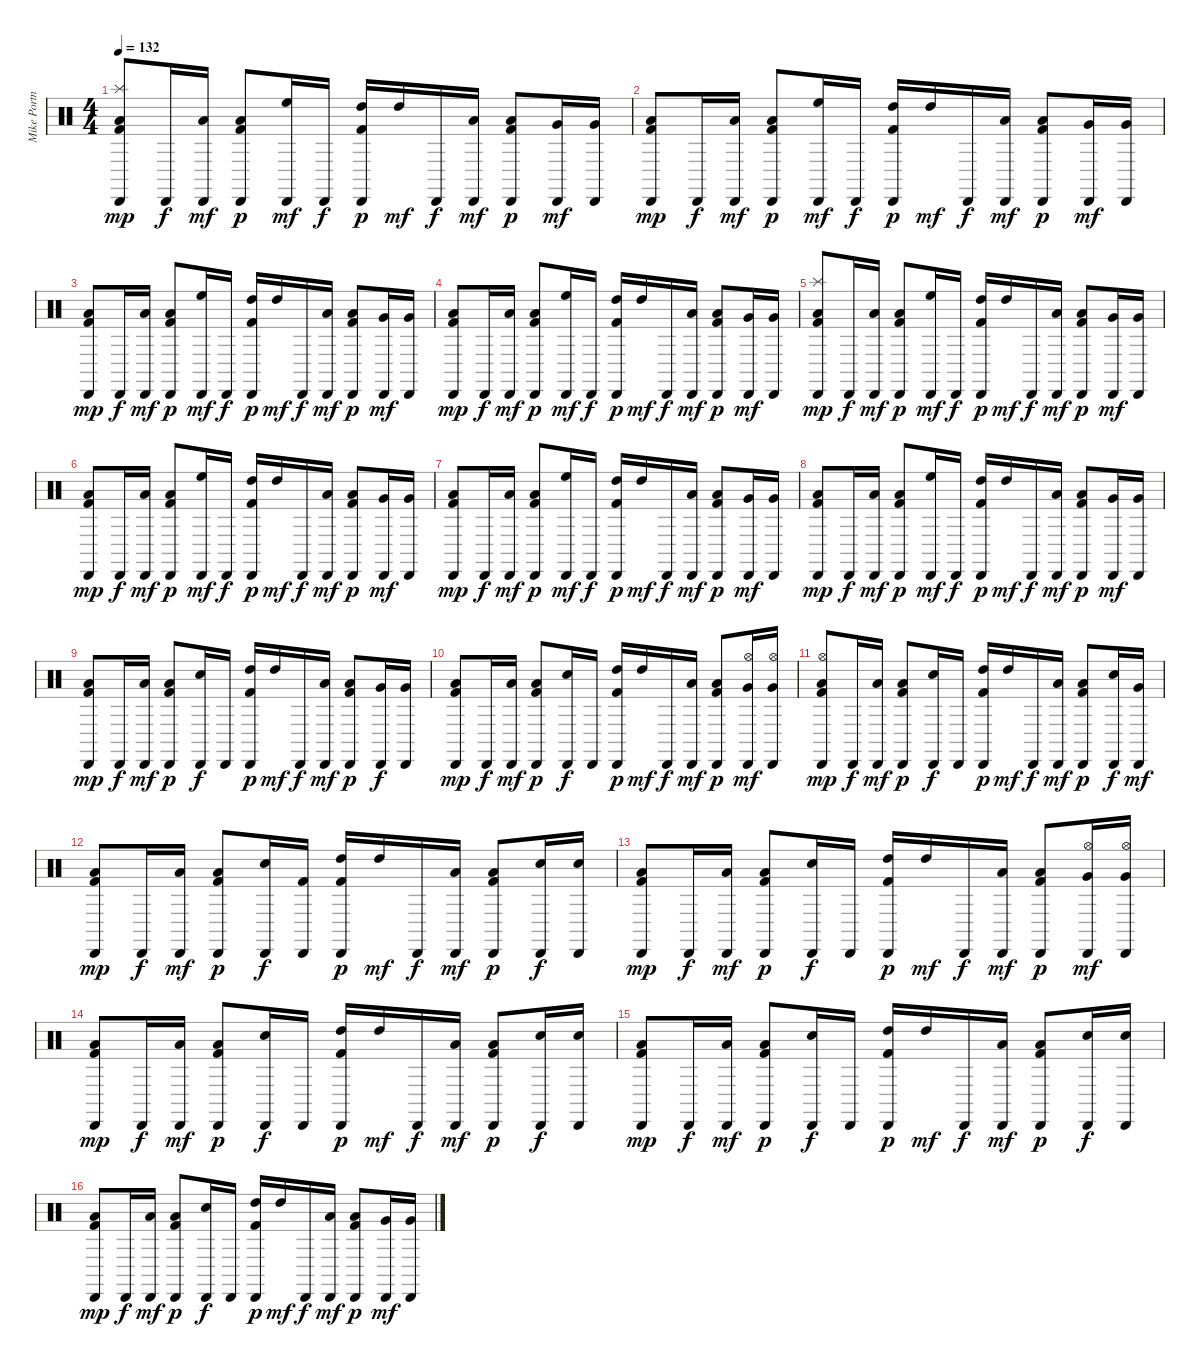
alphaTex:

\track ("Mike Portnoy" "Mike Portn") {instrument percussion}
\staff {score}
\articulation defaults
\ts (4 4)
\tempo 132
\clef neutral
\ks c
("Cabasa (hit)" "Splash (hit)" "Low Floor Tom (hit)" "Kick (hit) 2").8{dy mp} "Cabasa (hit)".16{dy f} ("Cabasa (hit)" "Low Floor Tom (hit)").16{dy mf} ("Cabasa (hit)" "Low Floor Tom (hit)" "Kick (hit) 2").8{dy p} ("Cabasa (hit)" "High Floor Tom (hit)").16{dy mf} "Cabasa (hit)".16{dy f} ("Cabasa (hit)" "High Tom (hit)" "Kick (hit) 2").16{dy p} "High Tom (hit)".16{dy mf} "Cabasa (hit)".16{dy f} ("Cabasa (hit)" "Low Tom (hit)").16{dy mf} ("Cabasa (hit)" "Low Tom (hit)" "Kick (hit) 2").8{dy p} ("Cabasa (hit)" "Very Low Tom (hit)").16{dy mf} ("Cabasa (hit)" "Very Low Tom (hit)").16 |
("Cabasa (hit)" "Low Floor Tom (hit)" "Kick (hit) 2").8{dy mp} "Cabasa (hit)".16{dy f} ("Cabasa (hit)" "Low Floor Tom (hit)").16{dy mf} ("Cabasa (hit)" "Low Floor Tom (hit)" "Kick (hit) 2").8{dy p} ("Cabasa (hit)" "High Floor Tom (hit)").16{dy mf} "Cabasa (hit)".16{dy f} ("Cabasa (hit)" "High Tom (hit)" "Kick (hit) 2").16{dy p} "High Tom (hit)".16{dy mf} "Cabasa (hit)".16{dy f} ("Cabasa (hit)" "Low Tom (hit)").16{dy mf} ("Cabasa (hit)" "Low Tom (hit)" "Kick (hit) 2").8{dy p} ("Cabasa (hit)" "Very Low Tom (hit)").16{dy mf} ("Cabasa (hit)" "Very Low Tom (hit)").16 |
("Cabasa (hit)" "Low Floor Tom (hit)" "Kick (hit) 2").8{dy mp} "Cabasa (hit)".16{dy f} ("Cabasa (hit)" "Low Floor Tom (hit)").16{dy mf} ("Cabasa (hit)" "Low Floor Tom (hit)" "Kick (hit) 2").8{dy p} ("Cabasa (hit)" "High Floor Tom (hit)").16{dy mf} "Cabasa (hit)".16{dy f} ("Cabasa (hit)" "High Tom (hit)" "Kick (hit) 2").16{dy p} "High Tom (hit)".16{dy mf} "Cabasa (hit)".16{dy f} ("Cabasa (hit)" "Low Tom (hit)").16{dy mf} ("Cabasa (hit)" "Low Tom (hit)" "Kick (hit) 2").8{dy p} ("Cabasa (hit)" "Very Low Tom (hit)").16{dy mf} ("Cabasa (hit)" "Very Low Tom (hit)").16 |
("Cabasa (hit)" "Low Floor Tom (hit)" "Kick (hit) 2").8{dy mp} "Cabasa (hit)".16{dy f} ("Cabasa (hit)" "Low Floor Tom (hit)").16{dy mf} ("Cabasa (hit)" "Low Floor Tom (hit)" "Kick (hit) 2").8{dy p} ("Cabasa (hit)" "High Floor Tom (hit)").16{dy mf} "Cabasa (hit)".16{dy f} ("Cabasa (hit)" "High Tom (hit)" "Kick (hit) 2").16{dy p} "High Tom (hit)".16{dy mf} "Cabasa (hit)".16{dy f} ("Cabasa (hit)" "Low Tom (hit)").16{dy mf} ("Cabasa (hit)" "Low Tom (hit)" "Kick (hit) 2").8{dy p} ("Cabasa (hit)" "Very Low Tom (hit)").16{dy mf} ("Cabasa (hit)" "Very Low Tom (hit)").16 |
("Cabasa (hit)" "Splash (hit)" "Low Floor Tom (hit)" "Kick (hit) 2").8{dy mp} "Cabasa (hit)".16{dy f} ("Cabasa (hit)" "Low Floor Tom (hit)").16{dy mf} ("Cabasa (hit)" "Low Floor Tom (hit)" "Kick (hit) 2").8{dy p} ("Cabasa (hit)" "High Floor Tom (hit)").16{dy mf} "Cabasa (hit)".16{dy f} ("Cabasa (hit)" "High Tom (hit)" "Kick (hit) 2").16{dy p} "High Tom (hit)".16{dy mf} "Cabasa (hit)".16{dy f} ("Cabasa (hit)" "Low Tom (hit)").16{dy mf} ("Cabasa (hit)" "Low Tom (hit)" "Kick (hit) 2").8{dy p} ("Cabasa (hit)" "Very Low Tom (hit)").16{dy mf} ("Cabasa (hit)" "Very Low Tom (hit)").16 |
("Cabasa (hit)" "Low Floor Tom (hit)" "Kick (hit) 2").8{dy mp} "Cabasa (hit)".16{dy f} ("Cabasa (hit)" "Low Floor Tom (hit)").16{dy mf} ("Cabasa (hit)" "Low Floor Tom (hit)" "Kick (hit) 2").8{dy p} ("Cabasa (hit)" "High Floor Tom (hit)").16{dy mf} "Cabasa (hit)".16{dy f} ("Cabasa (hit)" "High Tom (hit)" "Kick (hit) 2").16{dy p} "High Tom (hit)".16{dy mf} "Cabasa (hit)".16{dy f} ("Cabasa (hit)" "Low Tom (hit)").16{dy mf} ("Cabasa (hit)" "Low Tom (hit)" "Kick (hit) 2").8{dy p} ("Cabasa (hit)" "Very Low Tom (hit)").16{dy mf} ("Cabasa (hit)" "Very Low Tom (hit)").16 |
("Cabasa (hit)" "Low Floor Tom (hit)" "Kick (hit) 2").8{dy mp} "Cabasa (hit)".16{dy f} ("Cabasa (hit)" "Low Floor Tom (hit)").16{dy mf} ("Cabasa (hit)" "Low Floor Tom (hit)" "Kick (hit) 2").8{dy p} ("Cabasa (hit)" "High Floor Tom (hit)").16{dy mf} "Cabasa (hit)".16{dy f} ("Cabasa (hit)" "High Tom (hit)" "Kick (hit) 2").16{dy p} "High Tom (hit)".16{dy mf} "Cabasa (hit)".16{dy f} ("Cabasa (hit)" "Low Tom (hit)").16{dy mf} ("Cabasa (hit)" "Low Tom (hit)" "Kick (hit) 2").8{dy p} ("Cabasa (hit)" "Very Low Tom (hit)").16{dy mf} ("Cabasa (hit)" "Very Low Tom (hit)").16 |
("Cabasa (hit)" "Low Floor Tom (hit)" "Kick (hit) 2").8{dy mp} "Cabasa (hit)".16{dy f} ("Cabasa (hit)" "Low Floor Tom (hit)").16{dy mf} ("Cabasa (hit)" "Low Floor Tom (hit)" "Kick (hit) 2").8{dy p} ("Cabasa (hit)" "High Floor Tom (hit)").16{dy mf} "Cabasa (hit)".16{dy f} ("Cabasa (hit)" "High Tom (hit)" "Kick (hit) 2").16{dy p} "High Tom (hit)".16{dy mf} "Cabasa (hit)".16{dy f} ("Cabasa (hit)" "Low Tom (hit)").16{dy mf} ("Cabasa (hit)" "Low Tom (hit)" "Kick (hit) 2").8{dy p} ("Cabasa (hit)" "Very Low Tom (hit)").16{dy mf} ("Cabasa (hit)" "Very Low Tom (hit)").16 |
("Cabasa (hit)" "Low Floor Tom (hit)" "Kick (hit) 2").8{dy mp} "Cabasa (hit)".16{dy f} ("Cabasa (hit)" "Low Floor Tom (hit)").16{dy mf} ("Cabasa (hit)" "Low Floor Tom (hit)" "Kick (hit) 2").8{dy p} ("Cabasa (hit)" "Snare (hit) 2").16{dy f} "Cabasa (hit)".16 ("Cabasa (hit)" "High Tom (hit)" "Kick (hit) 2").16{dy p} "High Tom (hit)".16{dy mf} "Cabasa (hit)".16{dy f} ("Cabasa (hit)" "Low Tom (hit)").16{dy mf} ("Cabasa (hit)" "Low Tom (hit)" "Kick (hit) 2").8{dy p} ("Cabasa (hit)" "Very Low Tom (hit)").16{dy f} ("Cabasa (hit)" "Very Low Tom (hit)").16 |
("Cabasa (hit)" "Low Floor Tom (hit)" "Kick (hit) 2").8{dy mp} "Cabasa (hit)".16{dy f} ("Cabasa (hit)" "Low Floor Tom (hit)").16{dy mf} ("Cabasa (hit)" "Low Floor Tom (hit)" "Kick (hit) 2").8{dy p} ("Cabasa (hit)" "Snare (hit) 2").16{dy f} "Cabasa (hit)".16 ("Cabasa (hit)" "High Tom (hit)" "Kick (hit) 2").16{dy p} "High Tom (hit)".16{dy mf} "Cabasa (hit)".16{dy f} ("Cabasa (hit)" "Low Tom (hit)").16{dy mf} ("Cabasa (hit)" "Low Tom (hit)" "Kick (hit) 2").8{dy p} ("Cabasa (hit)" "Hi-Hat (open)" "Very Low Tom (hit)").16{dy mf} ("Cabasa (hit)" "Hi-Hat (open)" "Very Low Tom (hit)").16 |
("Cabasa (hit)" "Hi-Hat (open)" "Low Floor Tom (hit)" "Kick (hit) 2").8{dy mp} "Cabasa (hit)".16{dy f} ("Cabasa (hit)" "Low Floor Tom (hit)").16{dy mf} ("Cabasa (hit)" "Low Floor Tom (hit)" "Kick (hit) 2").8{dy p} ("Cabasa (hit)" "Snare (hit) 2").16{dy f} "Cabasa (hit)".16 ("Cabasa (hit)" "High Tom (hit)" "Kick (hit) 2").16{dy p} "High Tom (hit)".16{dy mf} "Cabasa (hit)".16{dy f} ("Cabasa (hit)" "Low Tom (hit)").16{dy mf} ("Cabasa (hit)" "Low Tom (hit)" "Kick (hit) 2").8{dy p} ("Cabasa (hit)" "Snare (hit) 2").16{dy f} ("Cabasa (hit)" "Very Low Tom (hit)").16{dy mf} |
("Cabasa (hit)" "Low Floor Tom (hit)" "Kick (hit) 2").8{dy mp} "Cabasa (hit)".16{dy f} ("Cabasa (hit)" "Low Floor Tom (hit)").16{dy mf} ("Cabasa (hit)" "Low Floor Tom (hit)" "Kick (hit) 2").8{dy p} ("Cabasa (hit)" "Snare (hit) 2").16{dy f} ("Cabasa (hit)" "Kick (hit) 2").16 ("Cabasa (hit)" "High Tom (hit)" "Kick (hit) 2").16{dy p} "High Tom (hit)".16{dy mf} "Cabasa (hit)".16{dy f} ("Cabasa (hit)" "Low Tom (hit)").16{dy mf} ("Cabasa (hit)" "Low Tom (hit)" "Kick (hit) 2").8{dy p} ("Cabasa (hit)" "Snare (hit) 2").16{dy f} ("Cabasa (hit)" "Snare (hit) 2").16 |
("Cabasa (hit)" "Low Floor Tom (hit)" "Kick (hit) 2").8{dy mp} "Cabasa (hit)".16{dy f} ("Cabasa (hit)" "Low Floor Tom (hit)").16{dy mf} ("Cabasa (hit)" "Low Floor Tom (hit)" "Kick (hit) 2").8{dy p} ("Cabasa (hit)" "Snare (hit) 2").16{dy f} "Cabasa (hit)".16 ("Cabasa (hit)" "High Tom (hit)" "Kick (hit) 2").16{dy p} "High Tom (hit)".16{dy mf} "Cabasa (hit)".16{dy f} ("Cabasa (hit)" "Low Tom (hit)").16{dy mf} ("Cabasa (hit)" "Low Tom (hit)" "Kick (hit) 2").8{dy p} ("Cabasa (hit)" "Hi-Hat (open)" "Very Low Tom (hit)").16{dy mf} ("Cabasa (hit)" "Hi-Hat (open)" "Very Low Tom (hit)").16 |
("Cabasa (hit)" "Low Floor Tom (hit)" "Kick (hit) 2").8{dy mp} "Cabasa (hit)".16{dy f} ("Cabasa (hit)" "Low Floor Tom (hit)").16{dy mf} ("Cabasa (hit)" "Low Floor Tom (hit)" "Kick (hit) 2").8{dy p} ("Cabasa (hit)" "Snare (hit) 2").16{dy f} "Cabasa (hit)".16 ("Cabasa (hit)" "High Tom (hit)" "Kick (hit) 2").16{dy p} "High Tom (hit)".16{dy mf} "Cabasa (hit)".16{dy f} ("Cabasa (hit)" "Low Tom (hit)").16{dy mf} ("Cabasa (hit)" "Low Tom (hit)" "Kick (hit) 2").8{dy p} ("Cabasa (hit)" "Snare (hit) 2").16{dy f} ("Cabasa (hit)" "Snare (hit) 2").16 |
("Cabasa (hit)" "Low Floor Tom (hit)" "Kick (hit) 2").8{dy mp} "Cabasa (hit)".16{dy f} ("Cabasa (hit)" "Low Floor Tom (hit)").16{dy mf} ("Cabasa (hit)" "Low Floor Tom (hit)" "Kick (hit) 2").8{dy p} ("Cabasa (hit)" "Snare (hit) 2").16{dy f} "Cabasa (hit)".16 ("Cabasa (hit)" "High Tom (hit)" "Kick (hit) 2").16{dy p} "High Tom (hit)".16{dy mf} "Cabasa (hit)".16{dy f} ("Cabasa (hit)" "Low Tom (hit)").16{dy mf} ("Cabasa (hit)" "Low Tom (hit)" "Kick (hit) 2").8{dy p} ("Cabasa (hit)" "Snare (hit) 2").16{dy f} ("Cabasa (hit)" "Snare (hit) 2").16 |
("Cabasa (hit)" "Low Floor Tom (hit)" "Kick (hit) 2").8{dy mp} "Cabasa (hit)".16{dy f} ("Cabasa (hit)" "Low Floor Tom (hit)").16{dy mf} ("Cabasa (hit)" "Low Floor Tom (hit)" "Kick (hit) 2").8{dy p} ("Cabasa (hit)" "Snare (hit) 2").16{dy f} "Cabasa (hit)".16 ("Cabasa (hit)" "High Tom (hit)" "Kick (hit) 2").16{dy p} "High Tom (hit)".16{dy mf} "Cabasa (hit)".16{dy f} ("Cabasa (hit)" "Low Tom (hit)").16{dy mf} ("Cabasa (hit)" "Low Tom (hit)" "Kick (hit) 2").8{dy p} ("Cabasa (hit)" "Very Low Tom (hit)").16{dy mf} ("Cabasa (hit)" "Very Low Tom (hit)").16
